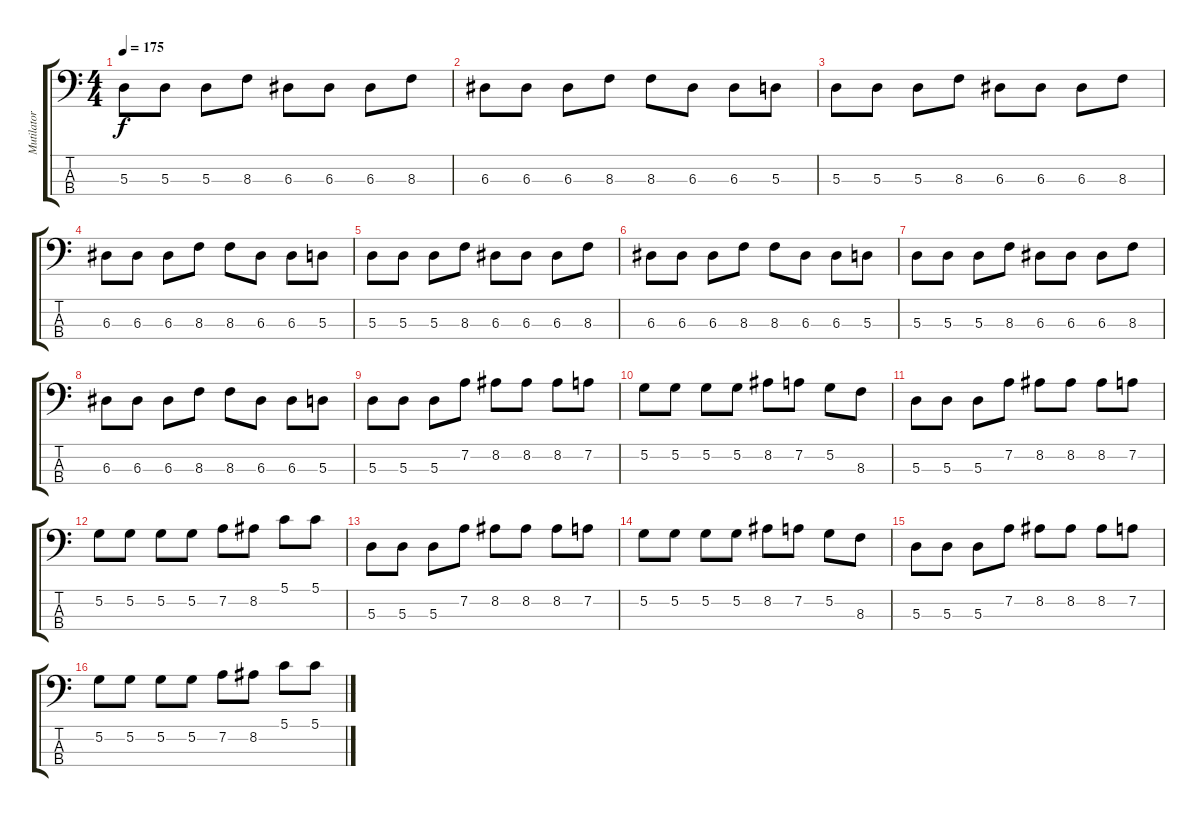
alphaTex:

\track ("Mutilator" "Mutilator") {instrument electricbassfinger}
\staff {score tabs}
\tuning (G2 D2 A1 E1) {hide}
\ts (4 4)
\tempo 175
\clef f4
\ks c
5.3.8{dy f} 5.3.8 5.3.8 8.3.8 6.3.8 6.3.8 6.3.8 8.3.8 |
6.3.8 6.3.8 6.3.8 8.3.8 8.3.8 6.3.8 6.3.8 5.3.8 |
5.3.8 5.3.8 5.3.8 8.3.8 6.3.8 6.3.8 6.3.8 8.3.8 |
6.3.8 6.3.8 6.3.8 8.3.8 8.3.8 6.3.8 6.3.8 5.3.8 |
5.3.8 5.3.8 5.3.8 8.3.8 6.3.8 6.3.8 6.3.8 8.3.8 |
6.3.8 6.3.8 6.3.8 8.3.8 8.3.8 6.3.8 6.3.8 5.3.8 |
5.3.8 5.3.8 5.3.8 8.3.8 6.3.8 6.3.8 6.3.8 8.3.8 |
6.3.8 6.3.8 6.3.8 8.3.8 8.3.8 6.3.8 6.3.8 5.3.8 |
5.3.8 5.3.8 5.3.8 7.2.8 8.2.8 8.2.8 8.2.8 7.2.8 |
5.2.8 5.2.8 5.2.8 5.2.8 8.2.8 7.2.8 5.2.8 8.3.8 |
5.3.8 5.3.8 5.3.8 7.2.8 8.2.8 8.2.8 8.2.8 7.2.8 |
5.2.8 5.2.8 5.2.8 5.2.8 7.2.8 8.2.8 5.1.8 5.1.8 |
5.3.8 5.3.8 5.3.8 7.2.8 8.2.8 8.2.8 8.2.8 7.2.8 |
5.2.8 5.2.8 5.2.8 5.2.8 8.2.8 7.2.8 5.2.8 8.3.8 |
5.3.8 5.3.8 5.3.8 7.2.8 8.2.8 8.2.8 8.2.8 7.2.8 |
5.2.8 5.2.8 5.2.8 5.2.8 7.2.8 8.2.8 5.1.8 5.1.8
